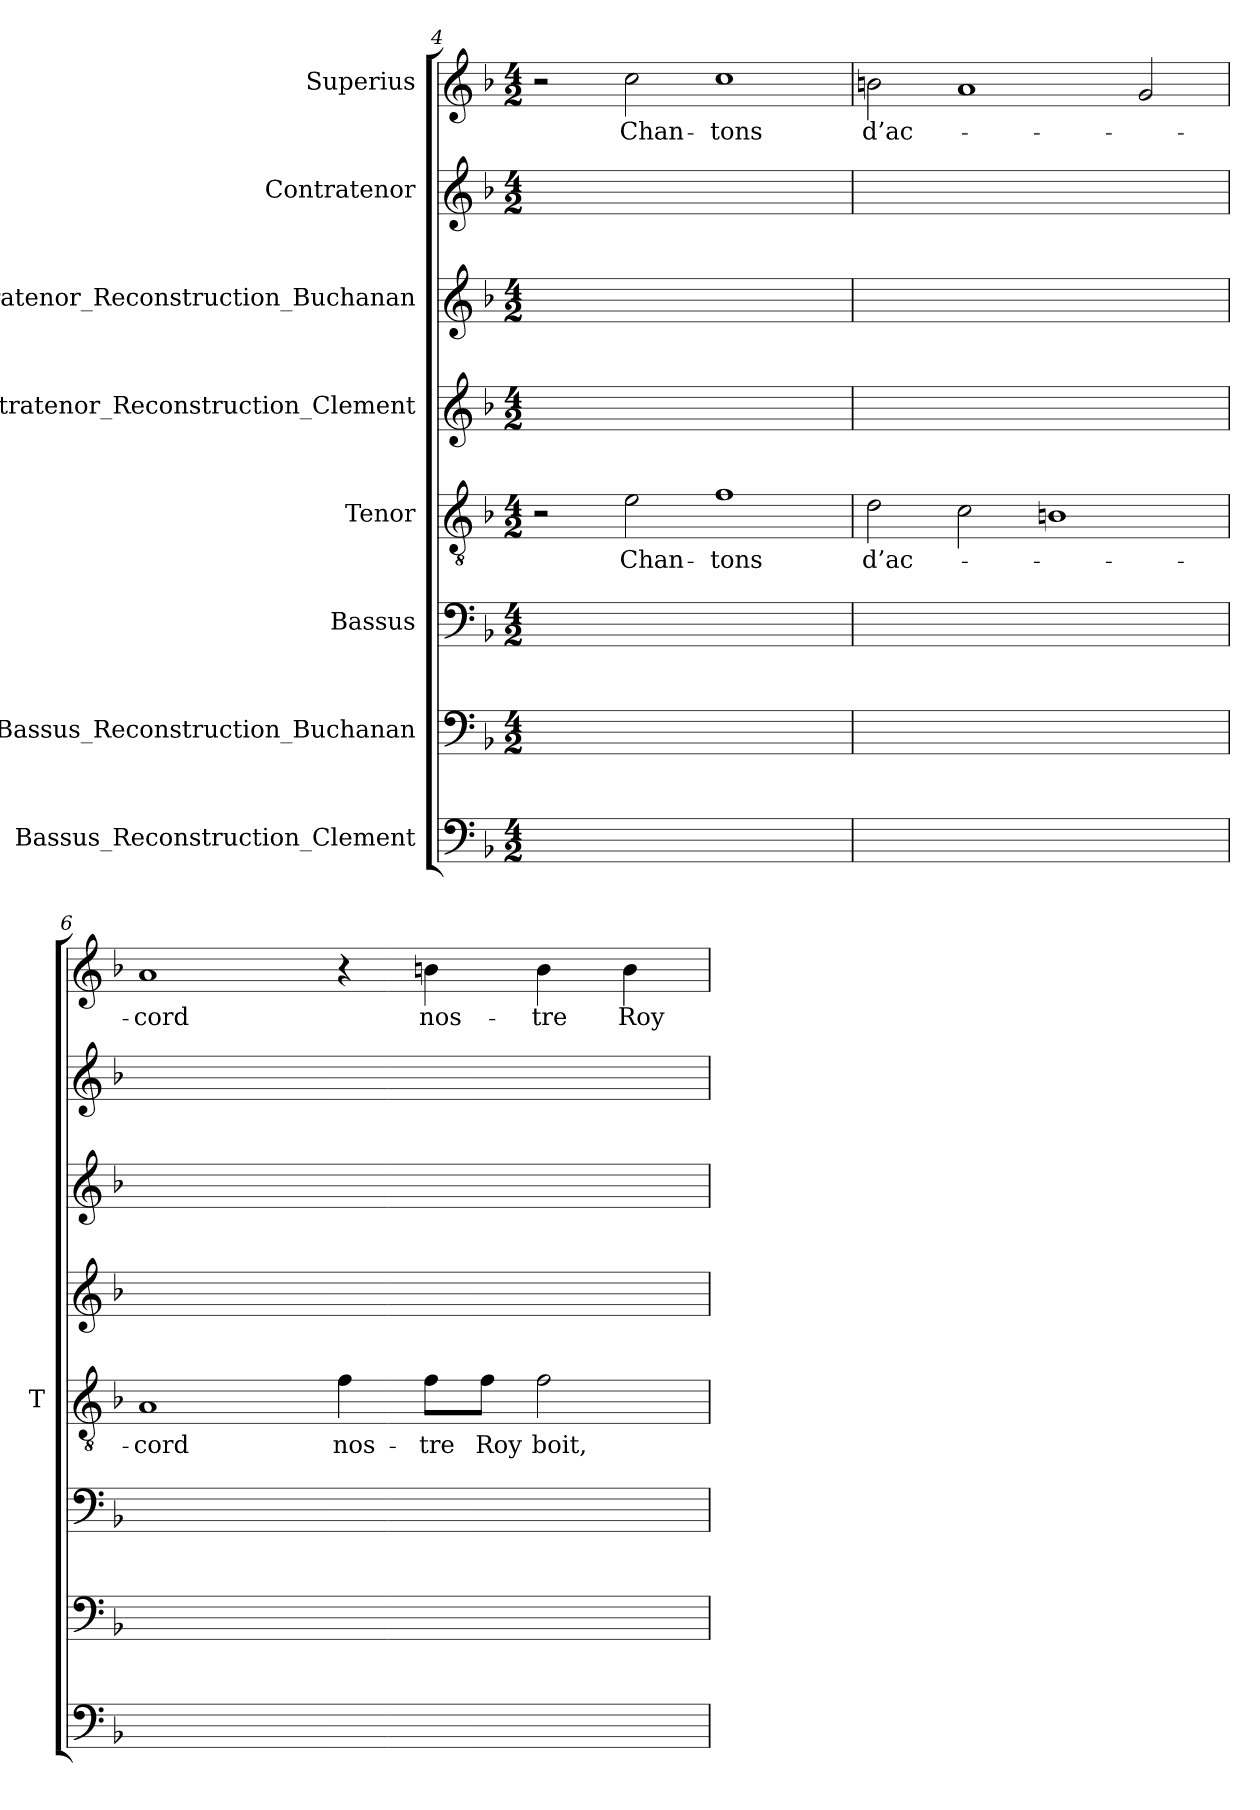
**kern	**kern	**kern	**kern	**text	**kern	**kern	**kern	**kern	**text
*part8	*part7	*part6	*part5	*part5	*part4	*part3	*part2	*part1	*part1
*staff8	*staff7	*staff6	*staff5	*staff5	*staff4	*staff3	*staff2	*staff1	*staff1
*I"Bassus_Reconstruction_Clement	*I"Bassus_Reconstruction_Buchanan	*I"Bassus	*I"Tenor	*	*I"Contratenor_Reconstruction_Clement	*I"Contratenor_Reconstruction_Buchanan	*I"Contratenor	*I"Superius	*
*	*	*	*I'T	*	*	*	*	*	*
*clefF4	*clefF4	*clefF4	*clefGv2	*	*clefG2	*clefG2	*clefG2	*clefG2	*
*k[b-]	*k[b-]	*k[b-]	*k[b-]	*	*k[b-]	*k[b-]	*k[b-]	*k[b-]	*
*M4/2	*M4/2	*M4/2	*M4/2	*	*M4/2	*M4/2	*M4/2	*M4/2	*
=4	=4	=4	=4	=4	=4	=4	=4	=4	=4
0ryy	0ryy	0ryy	2r	.	0ryy	0ryy	0ryy	2r	.
.	.	.	2e	Chan-	.	.	.	2cc	Chan-
.	.	.	1f	-tons	.	.	.	1cc	-tons
=5	=5	=5	=5	=5	=5	=5	=5	=5	=5
0ryy	0ryy	0ryy	2d	d’ac-	0ryy	0ryy	0ryy	2bn	d’ac-
.	.	.	2c	.	.	.	.	1a	.
.	.	.	1Bn	.	.	.	.	.	.
.	.	.	.	.	.	.	.	2g	.
=6	=6	=6	=6	=6	=6	=6	=6	=6	=6
0ryy	0ryy	0ryy	1A	-cord	0ryy	0ryy	0ryy	1a	-cord
.	.	.	4f	nos-	.	.	.	4r	.
.	.	.	8f\L	-tre	.	.	.	4bn	nos-
.	.	.	8f\J	-Roy	.	.	.	.	.
.	.	.	2f	-boit,	.	.	.	4b	-tre
.	.	.	.	.	.	.	.	4b	-Roy
=	=	=	=	=	=	=	=	=	=
*-	*-	*-	*-	*-	*-	*-	*-	*-	*-
